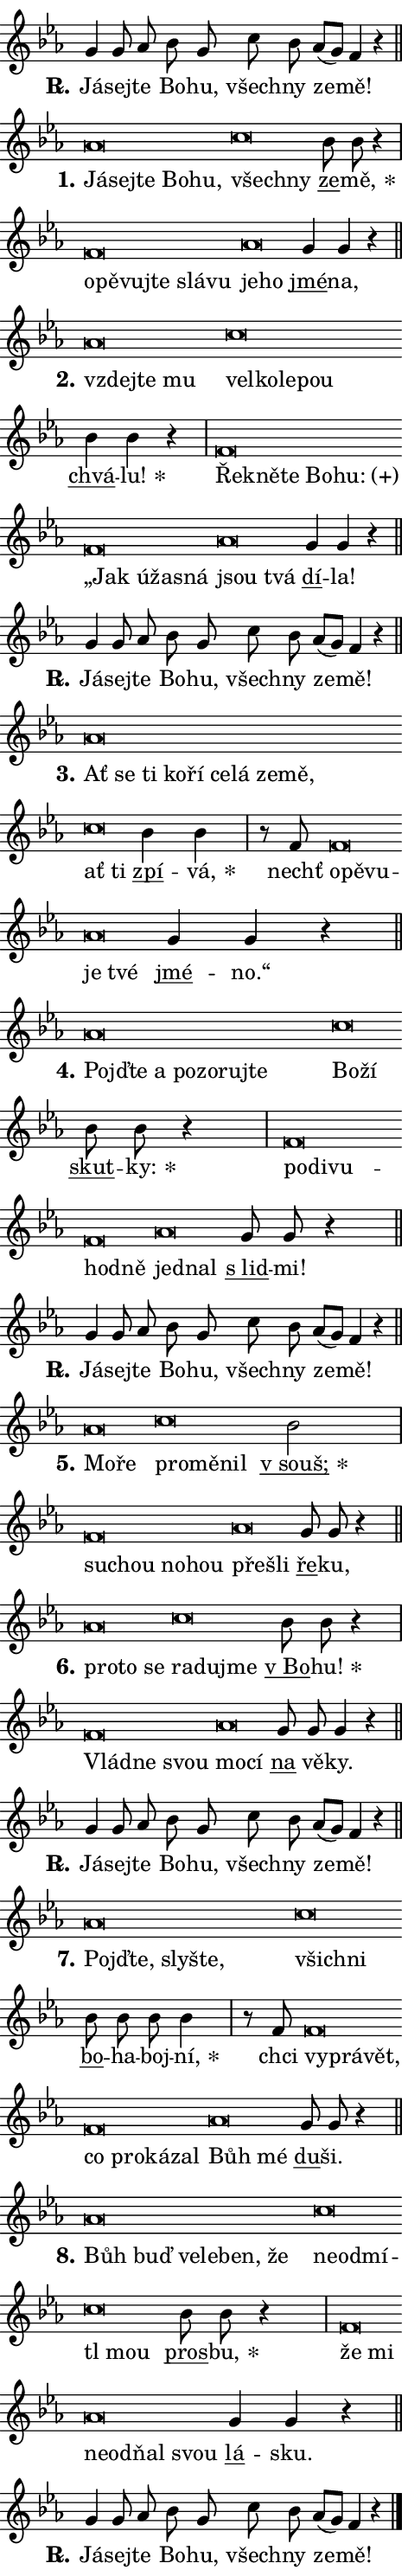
\version "2.24.0"
\header { tagline = "" }
\paper {
  indent = 0\cm
  top-margin = 0\cm
  right-margin = 0.13\cm % to fit lyric hyphens
  bottom-margin = 0\cm
  left-margin = 0\cm
  paper-width = 8\cm
  page-breaking = #ly:one-page-breaking
  system-system-spacing.basic-distance = #11
  score-system-spacing.basic-distance = #11
  ragged-last = ##f
}


%% Author: Thomas Morley
%% https://lists.gnu.org/archive/html/lilypond-user/2020-05/msg00002.html
#(define (line-position grob)
"Returns position of @var[grob} in current system:
   @code{'start}, if at first time-step
   @code{'end}, if at last time-step
   @code{'middle} otherwise
"
  (let* ((col (ly:item-get-column grob))
         (ln (ly:grob-object col 'left-neighbor))
         (rn (ly:grob-object col 'right-neighbor))
         (col-to-check-left (if (ly:grob? ln) ln col))
         (col-to-check-right (if (ly:grob? rn) rn col))
         (break-dir-left
           (and
             (ly:grob-property col-to-check-left 'non-musical #f)
             (ly:item-break-dir col-to-check-left)))
         (break-dir-right
           (and
             (ly:grob-property col-to-check-right 'non-musical #f)
             (ly:item-break-dir col-to-check-right))))
        (cond ((eqv? 1 break-dir-left) 'start)
              ((eqv? -1 break-dir-right) 'end)
              (else 'middle))))

#(define (tranparent-at-line-position vctor)
  (lambda (grob)
  "Relying on @code{line-position} select the relevant enry from @var{vctor}.
Used to determine transparency,"
    (case (line-position grob)
      ((end) (not (vector-ref vctor 0)))
      ((middle) (not (vector-ref vctor 1)))
      ((start) (not (vector-ref vctor 2))))))

noteHeadBreakVisibility =
#(define-music-function (break-visibility)(vector?)
"Makes @code{NoteHead}s transparent relying on @var{break-visibility}"
#{
  \override NoteHead.transparent =
    #(tranparent-at-line-position break-visibility)
#})

#(define delete-ledgers-for-transparent-note-heads
  (lambda (grob)
    "Reads whether a @code{NoteHead} is transparent.
If so this @code{NoteHead} is removed from @code{'note-heads} from
@var{grob}, which is supposed to be @code{LedgerLineSpanner}.
As a result ledgers are not printed for this @code{NoteHead}"
    (let* ((nhds-array (ly:grob-object grob 'note-heads))
           (nhds-list
             (if (ly:grob-array? nhds-array)
                 (ly:grob-array->list nhds-array)
                 '()))
           ;; Relies on the transparent-property being done before
           ;; Staff.LedgerLineSpanner.after-line-breaking is executed.
           ;; This is fragile ...
           (to-keep
             (remove
               (lambda (nhd)
                 (ly:grob-property nhd 'transparent #f))
               nhds-list)))
      ;; TODO find a better method to iterate over grob-arrays, similiar
      ;; to filter/remove etc for lists
      ;; For now rebuilt from scratch
      (set! (ly:grob-object grob 'note-heads)  '())
      (for-each
        (lambda (nhd)
          (ly:pointer-group-interface::add-grob grob 'note-heads nhd))
        to-keep))))

squashNotes = {
  \override NoteHead.X-extent = #'(-0.2 . 0.2)
  \override NoteHead.Y-extent = #'(-0.75 . 0)
  \override NoteHead.stencil =
    #(lambda (grob)
       (let ((pos (ly:grob-property grob 'staff-position)))
         (begin
           (if (< pos -7) (display "ERROR: Lower brevis then expected\n") (display ""))
           (if (<= pos -6) ly:text-interface::print ly:note-head::print))))
}
unSquashNotes = {
  \revert NoteHead.X-extent
  \revert NoteHead.Y-extent
  \revert NoteHead.stencil
}

hideNotes = \noteHeadBreakVisibility #begin-of-line-visible
unHideNotes = \noteHeadBreakVisibility #all-visible

% work-around for resetting accidentals
% https://lilypond.org/doc/v2.23/Documentation/notation/displaying-rhythms#unmetered-music
cadenzaMeasure = {
  \cadenzaOff
  \partial 1024 s1024
  \cadenzaOn
}

#(define-markup-command (accent layout props text) (markup?)
  "Underline accented syllable"
  (interpret-markup layout props
    #{\markup \override #'(offset . 4.3) \underline { #text }#}))

responsum = \markup \concat {
  "R" \hspace #-1.05 \path #0.1 #'((moveto 0 0.07) (lineto 0.9 0.8)) \hspace #0.05 "."
}

spaceSize = #0.6828661417322834 % exact space size for TeX Gyre Schola

\layout {
  \context {
    \Staff
    \remove "Time_signature_engraver"
    \override LedgerLineSpanner.after-line-breaking = #delete-ledgers-for-transparent-note-heads
  }
  \context {
    \Lyrics {
      \override LyricSpace.minimum-distance = \spaceSize
      \override LyricText.font-name = #"TeX Gyre Schola"
      \override LyricText.font-size = 1
      \override StanzaNumber.font-name = #"TeX Gyre Schola Bold"
      \override StanzaNumber.font-size = 1
    }
  }
  \context {
    \Score 
    \override NoteHead.text =
      #(lambda (grob) 
        (let ((pos (ly:grob-property grob 'staff-position)))
          #{\markup {
            \combine
              \halign #-0.55 \raise #(if (= pos -6) 0 0.5) \override #'(thickness . 2) \draw-line #'(3.2 . 0)
              \musicglyph "noteheads.sM1"
          }#}))
  }
}

% magnetic-lyrics.ily
%
%   written by
%     Jean Abou Samra <jean@abou-samra.fr>
%     Werner Lemberg <wl@gnu.org>
%
%   adapted by
%     Jiri Hon <jiri.hon@gmail.com>
%
% Version 2022-Apr-15

% https://www.mail-archive.com/lilypond-user@gnu.org/msg149350.html

#(define (Left_hyphen_pointer_engraver context)
   "Collect syllable-hyphen-syllable occurrences in lyrics and store
them in properties.  This engraver only looks to the left.  For
example, if the lyrics input is @code{foo -- bar}, it does the
following.

@itemize @bullet
@item
Set the @code{text} property of the @code{LyricHyphen} grob between
@q{foo} and @q{bar} to @code{foo}.

@item
Set the @code{left-hyphen} property of the @code{LyricText} grob with
text @q{foo} to the @code{LyricHyphen} grob between @q{foo} and
@q{bar}.
@end itemize

Use this auxiliary engraver in combination with the
@code{lyric-@/text::@/apply-@/magnetic-@/offset!} hook."
   (let ((hyphen #f)
         (text #f))
     (make-engraver
      (acknowledgers
       ((lyric-syllable-interface engraver grob source-engraver)
        (set! text grob)))
      (end-acknowledgers
       ((lyric-hyphen-interface engraver grob source-engraver)
        ;(when (not (grob::has-interface grob 'lyric-space-interface))
          (set! hyphen grob)));)
      ((stop-translation-timestep engraver)
       (when (and text hyphen)
         (ly:grob-set-object! text 'left-hyphen hyphen))
       (set! text #f)
       (set! hyphen #f)))))

#(define (lyric-text::apply-magnetic-offset! grob)
   "If the space between two syllables is less than the value in
property @code{LyricText@/.details@/.squash-threshold}, move the right
syllable to the left so that it gets concatenated with the left
syllable.

Use this function as a hook for
@code{LyricText@/.after-@/line-@/breaking} if the
@code{Left_@/hyphen_@/pointer_@/engraver} is active."
   (let ((hyphen (ly:grob-object grob 'left-hyphen #f)))
     (when hyphen
       (let ((left-text (ly:spanner-bound hyphen LEFT)))
         (when (grob::has-interface left-text 'lyric-syllable-interface)
           (let* ((common (ly:grob-common-refpoint grob left-text X))
                  (this-x-ext (ly:grob-extent grob common X))
                  (left-x-ext
                   (begin
                     ;; Trigger magnetism for left-text.
                     (ly:grob-property left-text 'after-line-breaking)
                     (ly:grob-extent left-text common X)))
                  ;; `delta` is the gap width between two syllables.
                  (delta (- (interval-start this-x-ext)
                            (interval-end left-x-ext)))
                  (details (ly:grob-property grob 'details))
                  (threshold (assoc-get 'squash-threshold details 0.2)))
             (when (< delta threshold)
               (let* (;; We have to manipulate the input text so that
                      ;; ligatures crossing syllable boundaries are not
                      ;; disabled.  For languages based on the Latin
                      ;; script this is essentially a beautification.
                      ;; However, for non-Western scripts it can be a
                      ;; necessity.
                      (lt (ly:grob-property left-text 'text))
                      (rt (ly:grob-property grob 'text))
                      (is-space (grob::has-interface hyphen 'lyric-space-interface))
                      (space (if is-space " " ""))
                      (extra-delta (if is-space spaceSize 0))
                      ;; Append new syllable.
                      (ltrt-space (if (and (string? lt) (string? rt))
                                (string-append lt space rt)
                                (make-concat-markup (list lt space rt))))
                      ;; Right-align `ltrt` to the right side.
                      (ltrt-space-markup (grob-interpret-markup
                               grob
                               (make-translate-markup
                                (cons (interval-length this-x-ext) 0)
                                (make-right-align-markup ltrt-space)))))
                 (begin
                   ;; Don't print `left-text`.
                   (ly:grob-set-property! left-text 'stencil #f)
                   ;; Set text and stencil (which holds all collected
                   ;; syllables so far) and shift it to the left.
                   (ly:grob-set-property! grob 'text ltrt-space)
                   (ly:grob-set-property! grob 'stencil ltrt-space-markup)
                   (ly:grob-translate-axis! grob (- (- delta extra-delta)) X))))))))))


#(define (lyric-hyphen::displace-bounds-first grob)
   ;; Make very sure this callback isn't triggered too early.
   (let ((left (ly:spanner-bound grob LEFT))
         (right (ly:spanner-bound grob RIGHT)))
     (ly:grob-property left 'after-line-breaking)
     (ly:grob-property right 'after-line-breaking)
     (ly:lyric-hyphen::print grob)))

squashThreshold = #0.4

\layout {
  \context {
    \Lyrics
    \consists #Left_hyphen_pointer_engraver
    \override LyricText.after-line-breaking =
      #lyric-text::apply-magnetic-offset!
    \override LyricHyphen.stencil = #lyric-hyphen::displace-bounds-first
    \override LyricText.details.squash-threshold = \squashThreshold
    \override LyricHyphen.minimum-distance = 0
    \override LyricHyphen.minimum-length = \squashThreshold
  }
}

squashText = \override LyricText.details.squash-threshold = 9999
unSquashText = \override LyricText.details.squash-threshold = \squashThreshold

leftText = \override LyricText.self-alignment-X = #LEFT
unLeftText = \revert LyricText.self-alignment-X

starOffset = #(lambda (grob) 
                (let ((x_offset (ly:self-alignment-interface::aligned-on-x-parent grob)))
                  (if (= x_offset 0) 0 (+ x_offset 1.2))))

star = #(define-music-function (syllable)(string?)
"Append star separator at the end of a syllable"
#{
  \once \override LyricText.X-offset = #starOffset
  \lyricmode { \markup {
    #syllable
    \override #'((font-name . "TeX Gyre Schola Bold")) \hspace #0.2 \lower #0.65 \larger "*"
  } }
#})

starAccent = #(define-music-function (syllable)(string?)
"Append star separator at the end of a syllable and make accent"
#{
  \once \override LyricText.X-offset = #starOffset
  \lyricmode { \markup {
    \accent #syllable
    \override #'((font-name . "TeX Gyre Schola Bold")) \hspace #0.2 \lower #0.65 \larger "*"
  } }
#})

breath = #(define-music-function (syllable)(string?)
"Append breathing indicator at the end of a syllable"
#{
  \lyricmode { \markup { #syllable "+" } }
#})

optionalBreath = #(define-music-function (syllable)(string?)
"Append optional breathing indicator at the end of a syllable"
#{
  \lyricmode { \markup { #syllable "(+)" } }
#})


\score {
    <<
        \new Voice = "melody" { \cadenzaOn \key es \major \relative { g'4 g8 as bes g \bar "" c bes \bar "" as[( g)] f4 r \cadenzaMeasure \bar "||" \break } }
        \new Lyrics \lyricsto "melody" { \lyricmode { \set stanza = \responsum
Já -- sej -- te Bo -- hu, všech -- ny ze -- mě! } }
    >>
    \layout {}
}

\score {
    <<
        \new Voice = "melody" { \cadenzaOn \key es \major \relative { \squashNotes as'\breve*1/16 \hideNotes \breve*1/16 \bar "" \breve*1/16 \bar "" \breve*1/16 \breve*1/16 \bar "" \unHideNotes \unSquashNotes \squashNotes c\breve*1/16 \hideNotes \breve*1/16 \bar "" \unHideNotes \unSquashNotes \bar "" bes8 bes r4 \cadenzaMeasure \bar "|" \squashNotes f\breve*1/16 \hideNotes \breve*1/16 \bar "" \breve*1/16 \bar "" \breve*1/16 \bar "" \breve*1/16 \breve*1/16 \bar "" \unHideNotes \unSquashNotes \squashNotes as\breve*1/16 \hideNotes \breve*1/16 \bar "" \unHideNotes \unSquashNotes \bar "" g4 g r \cadenzaMeasure \bar "||" \break } }
        \new Lyrics \lyricsto "melody" { \lyricmode { \set stanza = "1."
\leftText Já -- \squashText sej -- te Bo -- hu, \unSquashText všech -- \squashText ny \unLeftText \unSquashText \markup \accent ze -- \star mě, \leftText o -- \squashText pě -- vuj -- te slá -- vu \unSquashText je -- \squashText ho \unLeftText \unSquashText \markup \accent jmé -- na, } }
    >>
    \layout {}
}

\score {
    <<
        \new Voice = "melody" { \cadenzaOn \key es \major \relative { \squashNotes as'\breve*1/16 \hideNotes \breve*1/16 \breve*1/16 \bar "" \unHideNotes \unSquashNotes \squashNotes c\breve*1/16 \hideNotes \breve*1/16 \bar "" \breve*1/16 \breve*1/16 \bar "" \unHideNotes \unSquashNotes \bar "" bes4 bes r \cadenzaMeasure \bar "|" \squashNotes f\breve*1/16 \hideNotes \breve*1/16 \bar "" \breve*1/16 \bar "" \breve*1/16 \bar "" \breve*1/16 \bar "" \breve*1/16 \bar "" \breve*1/16 \bar "" \breve*1/16 \breve*1/16 \bar "" \unHideNotes \unSquashNotes \squashNotes as\breve*1/16 \hideNotes \breve*1/16 \bar "" \unHideNotes \unSquashNotes \bar "" g4 g r \cadenzaMeasure \bar "||" \break } }
        \new Lyrics \lyricsto "melody" { \lyricmode { \set stanza = "2."
\leftText vzdej -- \squashText te mu \unSquashText vel -- \squashText ko -- le -- pou \unLeftText \unSquashText \markup \accent chvá -- \star lu! \leftText Ře -- \squashText kně -- te Bo -- \optionalBreath hu: „Jak ú -- ža -- sná \unSquashText jsou \squashText tvá \unLeftText \unSquashText \markup \accent dí -- la! } }
    >>
    \layout {}
}

\score {
    <<
        \new Voice = "melody" { \cadenzaOn \key es \major \relative { g'4 g8 as bes g \bar "" c bes \bar "" as[( g)] f4 r \cadenzaMeasure \bar "||" \break } }
        \new Lyrics \lyricsto "melody" { \lyricmode { \set stanza = \responsum
Já -- sej -- te Bo -- hu, všech -- ny ze -- mě! } }
    >>
    \layout {}
}

\score {
    <<
        \new Voice = "melody" { \cadenzaOn \key es \major \relative { \squashNotes as'\breve*1/16 \hideNotes \breve*1/16 \bar "" \breve*1/16 \bar "" \breve*1/16 \bar "" \breve*1/16 \bar "" \breve*1/16 \bar "" \breve*1/16 \bar "" \breve*1/16 \breve*1/16 \bar "" \unHideNotes \unSquashNotes \squashNotes c\breve*1/16 \hideNotes \breve*1/16 \bar "" \unHideNotes \unSquashNotes \bar "" bes4 bes4 \cadenzaMeasure \bar "|" r8 f8 \squashNotes f\breve*1/16 \hideNotes \breve*1/16 \breve*1/16 \bar "" \unHideNotes \unSquashNotes \squashNotes as\breve*1/16 \hideNotes \breve*1/16 \bar "" \unHideNotes \unSquashNotes \bar "" g4 g r \cadenzaMeasure \bar "||" \break } }
        \new Lyrics \lyricsto "melody" { \lyricmode { \set stanza = "3."
\leftText Ať \squashText se ti ko -- ří ce -- lá ze -- mě, \unSquashText ať \squashText ti \unLeftText \unSquashText \markup \accent zpí -- \star vá, nechť \leftText o -- \squashText pě -- vu -- \unSquashText je \squashText tvé \unLeftText \unSquashText \markup \accent jmé -- no.“ } }
    >>
    \layout {}
}

\score {
    <<
        \new Voice = "melody" { \cadenzaOn \key es \major \relative { \squashNotes as'\breve*1/16 \hideNotes \breve*1/16 \bar "" \breve*1/16 \bar "" \breve*1/16 \bar "" \breve*1/16 \bar "" \breve*1/16 \breve*1/16 \bar "" \unHideNotes \unSquashNotes \squashNotes c\breve*1/16 \hideNotes \breve*1/16 \bar "" \unHideNotes \unSquashNotes \bar "" bes8 bes r4 \cadenzaMeasure \bar "|" \squashNotes f\breve*1/16 \hideNotes \breve*1/16 \bar "" \breve*1/16 \bar "" \breve*1/16 \breve*1/16 \bar "" \unHideNotes \unSquashNotes \squashNotes as\breve*1/16 \hideNotes \breve*1/16 \bar "" \unHideNotes \unSquashNotes \bar "" g8 g r4 \cadenzaMeasure \bar "||" \break } }
        \new Lyrics \lyricsto "melody" { \lyricmode { \set stanza = "4."
\leftText Pojď -- \squashText te a po -- zo -- ruj -- te \unSquashText Bo -- \squashText ží \unLeftText \unSquashText \markup \accent skut -- \star ky: \leftText po -- \squashText di -- vu -- hod -- ně \unSquashText jed -- \squashText nal \unLeftText \unSquashText \markup \accent "s lid" -- mi! } }
    >>
    \layout {}
}

\score {
    <<
        \new Voice = "melody" { \cadenzaOn \key es \major \relative { g'4 g8 as bes g \bar "" c bes \bar "" as[( g)] f4 r \cadenzaMeasure \bar "||" \break } }
        \new Lyrics \lyricsto "melody" { \lyricmode { \set stanza = \responsum
Já -- sej -- te Bo -- hu, všech -- ny ze -- mě! } }
    >>
    \layout {}
}

\score {
    <<
        \new Voice = "melody" { \cadenzaOn \key es \major \relative { \squashNotes as'\breve*1/16 \hideNotes \breve*1/16 \bar "" \unHideNotes \unSquashNotes \squashNotes c\breve*1/16 \hideNotes \breve*1/16 \breve*1/16 \bar "" \unHideNotes \unSquashNotes \bar "" bes2 \cadenzaMeasure \bar "|" \squashNotes f\breve*1/16 \hideNotes \breve*1/16 \bar "" \breve*1/16 \breve*1/16 \bar "" \unHideNotes \unSquashNotes \squashNotes as\breve*1/16 \hideNotes \breve*1/16 \bar "" \unHideNotes \unSquashNotes \bar "" g8 g r4 \cadenzaMeasure \bar "||" \break } }
        \new Lyrics \lyricsto "melody" { \lyricmode { \set stanza = "5."
\leftText Mo -- \squashText ře \unSquashText pro -- \squashText mě -- nil \unLeftText \unSquashText \starAccent "v souš;" \leftText su -- \squashText chou no -- hou \unSquashText pře -- \squashText šli \unLeftText \unSquashText \markup \accent ře -- ku, } }
    >>
    \layout {}
}

\score {
    <<
        \new Voice = "melody" { \cadenzaOn \key es \major \relative { \squashNotes as'\breve*1/16 \hideNotes \breve*1/16 \breve*1/16 \bar "" \unHideNotes \unSquashNotes \squashNotes c\breve*1/16 \hideNotes \breve*1/16 \breve*1/16 \bar "" \unHideNotes \unSquashNotes \bar "" bes8 bes r4 \cadenzaMeasure \bar "|" \squashNotes f\breve*1/16 \hideNotes \breve*1/16 \breve*1/16 \bar "" \unHideNotes \unSquashNotes \squashNotes as\breve*1/16 \hideNotes \breve*1/16 \bar "" \unHideNotes \unSquashNotes \bar "" g8 g g4 r \cadenzaMeasure \bar "||" \break } }
        \new Lyrics \lyricsto "melody" { \lyricmode { \set stanza = "6."
\leftText pro -- \squashText to se \unSquashText ra -- \squashText du -- jme \unLeftText \unSquashText \markup \accent "v Bo" -- \star hu! \leftText Vlád -- \squashText ne svou \unSquashText mo -- \squashText cí \unLeftText \unSquashText \markup \accent na vě -- ky. } }
    >>
    \layout {}
}

\score {
    <<
        \new Voice = "melody" { \cadenzaOn \key es \major \relative { g'4 g8 as bes g \bar "" c bes \bar "" as[( g)] f4 r \cadenzaMeasure \bar "||" \break } }
        \new Lyrics \lyricsto "melody" { \lyricmode { \set stanza = \responsum
Já -- sej -- te Bo -- hu, všech -- ny ze -- mě! } }
    >>
    \layout {}
}

\score {
    <<
        \new Voice = "melody" { \cadenzaOn \key es \major \relative { \squashNotes as'\breve*1/16 \hideNotes \breve*1/16 \bar "" \breve*1/16 \breve*1/16 \bar "" \unHideNotes \unSquashNotes \squashNotes c\breve*1/16 \hideNotes \breve*1/16 \bar "" \unHideNotes \unSquashNotes \bar "" bes8 bes bes bes4 \cadenzaMeasure \bar "|" r8 f8 \squashNotes f\breve*1/16 \hideNotes \breve*1/16 \bar "" \breve*1/16 \bar "" \breve*1/16 \bar "" \breve*1/16 \bar "" \breve*1/16 \breve*1/16 \bar "" \unHideNotes \unSquashNotes \squashNotes as\breve*1/16 \hideNotes \breve*1/16 \bar "" \unHideNotes \unSquashNotes \bar "" g8 g r4 \cadenzaMeasure \bar "||" \break } }
        \new Lyrics \lyricsto "melody" { \lyricmode { \set stanza = "7."
\leftText Pojď -- \squashText te, sly -- šte, \unSquashText všich -- \squashText ni \unLeftText \unSquashText \markup \accent bo -- ha -- boj -- \star ní, chci \leftText vy -- \squashText prá -- vět, co pro -- ká -- zal \unSquashText Bůh \squashText mé \unLeftText \unSquashText \markup \accent du -- ši. } }
    >>
    \layout {}
}

\score {
    <<
        \new Voice = "melody" { \cadenzaOn \key es \major \relative { \squashNotes as'\breve*1/16 \hideNotes \breve*1/16 \bar "" \breve*1/16 \bar "" \breve*1/16 \bar "" \breve*1/16 \breve*1/16 \bar "" \unHideNotes \unSquashNotes \squashNotes c\breve*1/16 \hideNotes \breve*1/16 \bar "" \breve*1/16 \bar "" \breve*1/16 \breve*1/16 \bar "" \unHideNotes \unSquashNotes \bar "" bes8 bes r4 \cadenzaMeasure \bar "|" \squashNotes f\breve*1/16 \hideNotes \breve*1/16 \bar "" \unHideNotes \unSquashNotes \squashNotes as\breve*1/16 \hideNotes \breve*1/16 \bar "" \breve*1/16 \breve*1/16 \bar "" \unHideNotes \unSquashNotes \bar "" g4 g r \cadenzaMeasure \bar "||" \break } }
        \new Lyrics \lyricsto "melody" { \lyricmode { \set stanza = "8."
\leftText Bůh \squashText buď ve -- le -- ben, že \unSquashText ne -- \squashText od -- mí -- tl mou \unLeftText \unSquashText \markup \accent pros -- \star bu, \leftText že \squashText mi \unSquashText ne -- \squashText od -- ňal svou \unLeftText \unSquashText \markup \accent lá -- sku. } }
    >>
    \layout {}
}

\score {
    <<
        \new Voice = "melody" { \cadenzaOn \key es \major \relative { g'4 g8 as bes g \bar "" c bes \bar "" as[( g)] f4 r \cadenzaMeasure \bar "||" \break } \bar "|." }
        \new Lyrics \lyricsto "melody" { \lyricmode { \set stanza = \responsum
Já -- sej -- te Bo -- hu, všech -- ny ze -- mě! } }
    >>
    \layout {}
}
